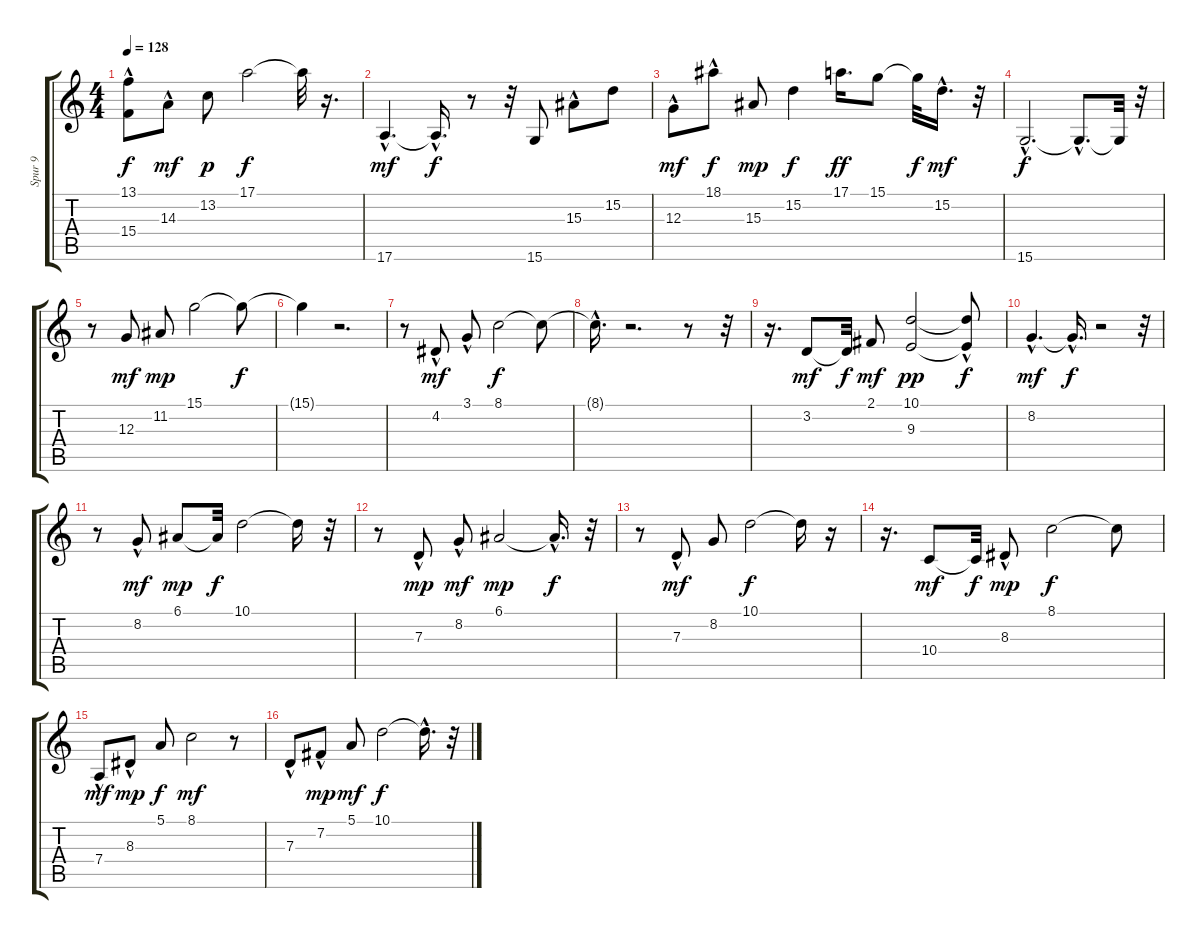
\track ("Spur 9" "Spur 9") {instrument electricpiano1}
\staff {score tabs}
\tuning (E4 B3 G3 D3 A2 E2) {hide}
\ts (4 4)
\tempo 128
\clef g2
\ks c
(13.1 15.4{hac}).8{dy f} 14.3{hac}.8{dy mf} 13.2.8{dy p} 17.1.2{dy f} 17.1{t}.32 r.16{d} |
17.6{hac}.4{d dy mf} 17.6{hac t}.16{d dy f} r.8 r.32 15.6.8 15.3{hac}.8 15.2.8 |
12.3{hac}.8{dy mf} 18.1{hac}.8{dy f} 15.3.8{dy mp} 15.2.4{dy f} 17.1.16{d dy ff} 15.1.8 15.1{t}.32{dy f} 15.2{hac}.16{d dy mf} r.32 |
15.6{hac}.2{d dy f} 15.6{hac t}.8{d} 15.6{t}.32 r.32 |
r.8 12.3.8{dy mf} 11.2.8{dy mp} 15.1.2 15.1{t}.8{dy f} |
15.1{t}.4 r.2{d} |
r.8 4.2{hac}.8{dy mf} 3.1{hac}.8 8.1.2{dy f} 8.1{t}.8 |
8.1{hac t}.16{d} r.2{d} r.8 r.32 |
r.16{d} 3.2.8{dy mf} 3.2{t}.32{dy f} 2.1.8{dy mf} (10.1 9.3).2{dy pp} (10.1{t} 9.3{hac t}).8{dy f} |
8.2{hac}.4{d dy mf} 8.2{hac t}.16{d dy f} r.2 r.32 |
r.8 8.2{hac}.8{dy mf} 6.1.8{dy mp} 6.1{t}.32{dy f} 10.1.2 10.1{t}.16 r.32 |
r.8 7.3{hac}.8{dy mp} 8.2{hac}.8{dy mf} 6.1.2{dy mp} 6.1{hac t}.16{d dy f} r.32 |
r.8 7.3{hac}.8{dy mf} 8.2.8 10.1.2{dy f} 10.1{t}.16 r.16 |
r.16{d} 10.4.8{dy mf} 10.4{t}.32{dy f} 8.3{hac}.8{dy mp} 8.1.2{dy f} 8.1{t}.8 |
7.4{hac}.8{dy mf} 8.3{hac}.8{dy mp} 5.1.8{dy f} 8.1.2{dy mf} r.8 |
7.3{hac}.8 7.2{hac}.8{dy mp} 5.1.8{dy mf} 10.1.2{dy f} 10.1{hac t}.16{d} r.32
